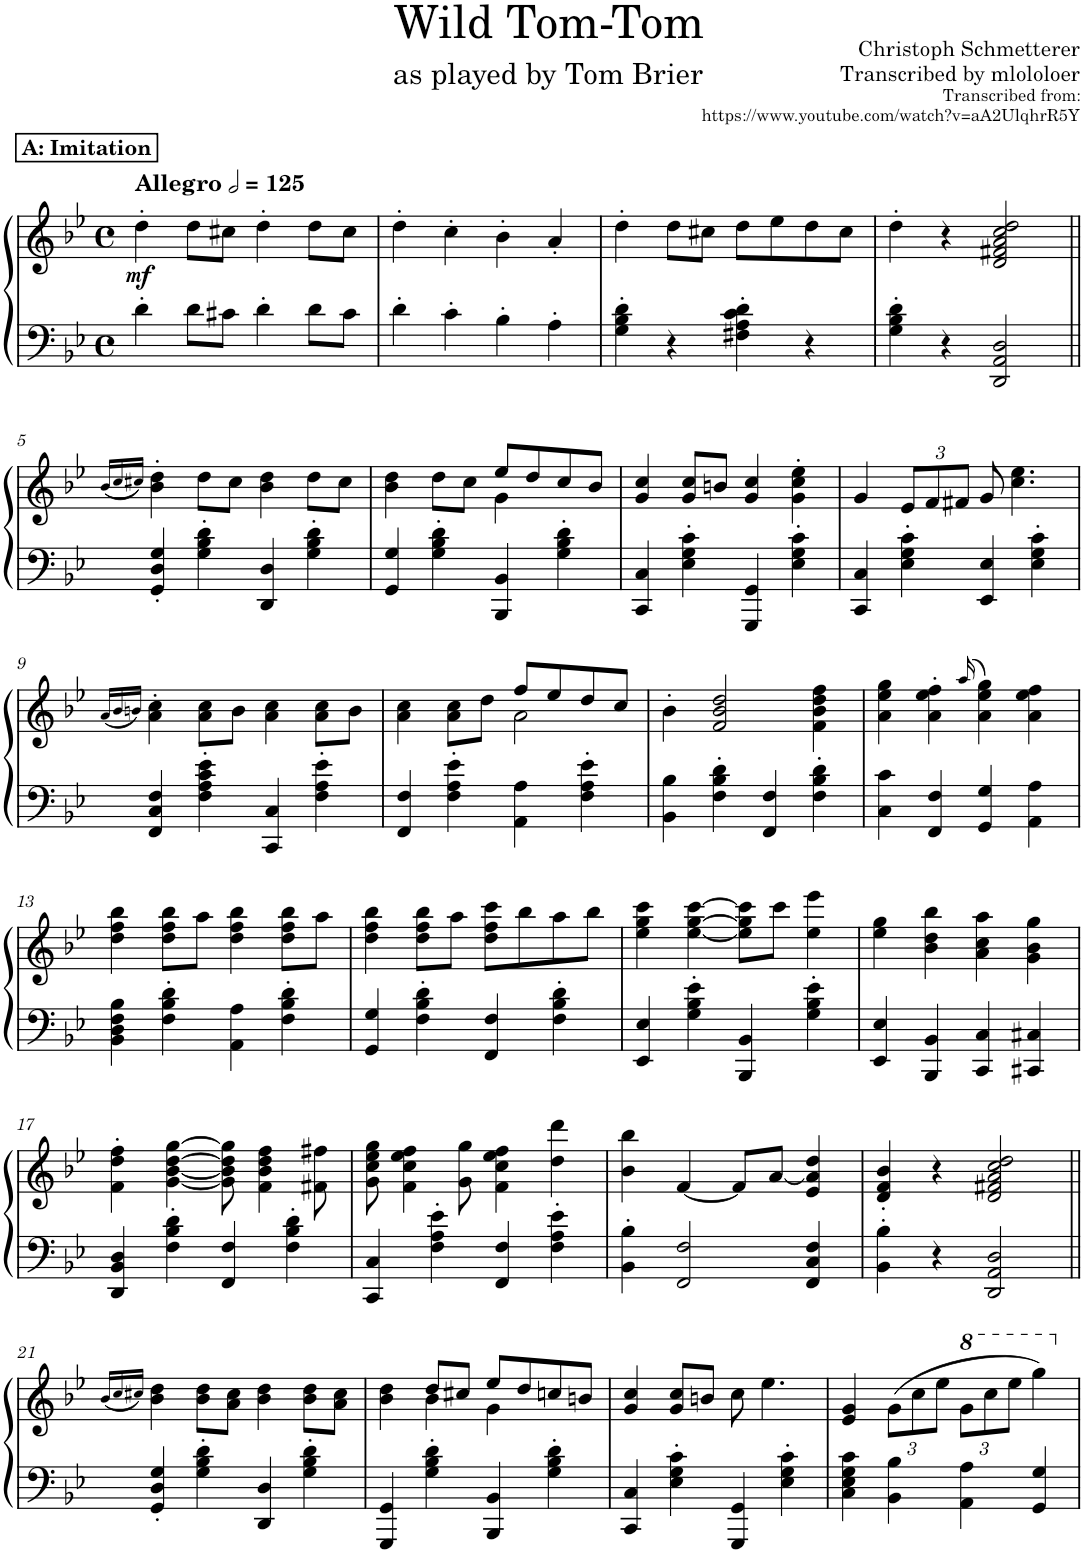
**kern	**kern	**dynam
*part1	*part1	*part1
*staff2	*staff1	*staff1/2
*I"Piano	*	*
*I'Pno.	*	*
*clefF4	*clefG2	*
*k[b-e-]	*k[b-e-]	*
*M4/4	*M4/4	*
*met(c)	*met(c)	*
*MM250	*MM250	*
!!LO:REH:place=s1:a:B:cj:t=A&colon; Imitation
=1	=1	=1
!	!LO:TX:a:B:t=Allegro	!
!	!	!LO:DY:b
4d'\	4dd'\	mf
8d\L	8dd\L	.
8c#X\J	8cc#X\J	.
4d'\	4dd'\	.
8d\L	8dd\L	.
8c#\J	8cc#\J	.
=2	=2	=2
4d'\	4dd'\	.
4c'\	4cc'\	.
4B-'\	4b-'\	.
4A'\	4a'/	.
=3	=3	=3
4G\' 4B-\' 4d\'	4dd'\	.
4r	8dd\L	.
.	8cc#X\J	.
4F#X\' 4A\' 4c\' 4d\'	8dd\L	.
.	8ee-\	.
4r	8dd\	.
.	8cc#\J	.
=4	=4	=4
4G\' 4B-\' 4d\'	4dd'\	.
4r	4r	.
2DD/ 2AA/ 2D/	2d/ 2f#X/ 2a/ 2cc/ 2dd/	.
!!LO:LB:g=z
=5||	=5||	=5||
.	(16qb-/LL	.
.	16qcc/	.
.	16qcc#X/JJ)	.
4GG/' 4D/' 4G/'	4b-\' 4dd\'	.
4G\' 4B-\' 4d\'	8dd\L	.
.	8cc#\J	.
4DD/ 4D/	4b-\ 4dd\	.
4G\' 4B-\' 4d\'	8dd\L	.
.	8cc#\J	.
=6	=6	=6
*	*^	*
4GG/ 4G/	4b-\ 4dd\	2ryy	.
4G\' 4B-\' 4d\'	8dd\L	.	.
.	8cc\J	.	.
4BBB-/ 4BB-/	8ee-/L	4g\	.
.	8dd/	.	.
4G\' 4B-\' 4d\'	8cc/	4ryy	.
.	8b-/J	.	.
*	*v	*v	*
=7	=7	=7
4CC/ 4C/	4g/ 4cc/	.
4E-\' 4G\' 4c\'	8g/ 8cc/L	.
.	8bn/J	.
4GGG/ 4GG/	4g/ 4cc/	.
4E-\' 4G\' 4c\'	4g\' 4cc\' 4ee-\'	.
=8	=8	=8
4CC/ 4C/	4g/	.
*	*Xbrackettup	*
4E-\' 4G\' 4c\'	12e-/L	.
.	12f/	.
.	12f#X/J	.
4EE-/ 4E-/	8g/	.
.	4.cc\ 4.ee-\	.
4E-\' 4G\' 4c\'	.	.
!!LO:LB:g=z
=9	=9	=9
.	(16qa/LL	.
.	16qb-/	.
.	16qbn/JJ)	.
4FF/ 4C/ 4F/	4a\' 4cc\'	.
4F\' 4A\' 4c\' 4e-\'	8a\ 8cc\L	.
.	8b\J	.
4CC/ 4C/	4a\ 4cc\	.
4F\' 4A\' 4e-\'	8a\ 8cc\L	.
.	8b\J	.
=10	=10	=10
*	*^	*
4FF/ 4F/	4a\ 4cc\	2ryy	.
4F\' 4A\' 4e-\'	8a\ 8cc\L	.	.
.	8dd\J	.	.
4AA\ 4A\	8ff/L	2a\	.
.	8ee-/	.	.
4F\' 4A\' 4e-\'	8dd/	.	.
.	8cc/J	.	.
*	*v	*v	*
=11	=11	=11
4BB-\ 4B-\	4b-'\	.
4F\' 4B-\' 4d\'	2f/ 2b-/ 2dd/	.
4FF/ 4F/	.	.
4F\' 4B-\' 4d\'	4f\ 4b-\ 4dd\ 4ff\	.
=12	=12	=12
4C\ 4c\	4a\ 4ee-\ 4gg\	.
4FF/ 4F/	4a\' 4ee-\' 4ff\'	.
.	(>16qaa/	.
4GG/ 4G/	4a\ 4ee-\ 4gg\)	.
4AA\ 4A\	4a\ 4ee-\ 4ff\	.
!!LO:LB:g=z
=13	=13	=13
4BB-\ 4D\ 4F\ 4B-\	4dd\ 4ff\ 4bb-\	.
4F\' 4B-\' 4d\'	8dd\ 8ff\ 8bb-\L	.
.	8aa\J	.
4AA\ 4A\	4dd\ 4ff\ 4bb-\	.
4F\' 4B-\' 4d\'	8dd\ 8ff\ 8bb-\L	.
.	8aa\J	.
=14	=14	=14
4GG/ 4G/	4dd\ 4ff\ 4bb-\	.
4F\' 4B-\' 4d\'	8dd\ 8ff\ 8bb-\L	.
.	8aa\J	.
4FF/ 4F/	8dd\ 8ff\ 8ccc\L	.
.	8bb-\	.
4F\' 4B-\' 4d\'	8aa\	.
.	8bb-\J	.
=15	=15	=15
4EE-/ 4E-/	4ee-\ 4gg\ 4ccc\	.
4G\' 4B-\' 4e-\'	[4ee-\ [4gg\ [4ccc\	.
4BBB-/ 4BB-/	8ee-\] 8gg\] 8ccc\]L	.
.	8ccc\J	.
4G\' 4B-\' 4e-\'	4ee-\ 4eee-\	.
=16	=16	=16
4EE-/ 4E-/	4ee-\ 4gg\	.
4BBB-/ 4BB-/	4b-\ 4dd\ 4bb-\	.
4CC/ 4C/	4a\ 4cc\ 4aa\	.
4CC#X/ 4C#X/	4g\ 4b-\ 4gg\	.
!!LO:LB:g=z
=17	=17	=17
4DD/ 4BB-/ 4D/	4f\' 4dd\' 4ff\'	.
4F\' 4B-\' 4d\'	[4g\ [4b-\ [4dd\ [4gg\	.
4FF/ 4F/	8g\] 8b-\] 8dd\] 8gg\]	.
.	4f\ 4b-\ 4dd\ 4ff\	.
4F\' 4B-\' 4d\'	.	.
.	8f#X\ 8ff#X\	.
=18	=18	=18
4CC/ 4C/	8g\ 8cc\ 8ee-\ 8gg\	.
.	4f\ 4cc\ 4ee-\ 4ff\	.
4F\' 4A\' 4e-\'	.	.
.	8g\ 8gg\	.
4FF/ 4F/	4f\ 4cc\ 4ee-\ 4ff\	.
4F\' 4A\' 4e-\'	4dd\ 4ddd\	.
=19	=19	=19
4BB-\' 4B-\'	4b-\ 4bb-\	.
2FF/ 2F/	[4f/	.
.	8f/L]	.
.	[8a/J	.
4FF/ 4C/ 4F/	4e-/ 4a/] 4dd/	.
=20	=20	=20
4BB-\' 4B-\'	4d/' 4f/' 4b-/'	.
4r	4r	.
2DD/ 2AA/ 2D/	2d/ 2f#X/ 2a/ 2cc/ 2dd/	.
!!LO:LB:g=z
=21||	=21||	=21||
.	(16qb-/LL	.
.	16qcc/	.
.	16qcc#X/JJ)	.
4GG/' 4D/' 4G/'	4b-\ 4dd\	.
4G\' 4B-\' 4d\'	8b-\ 8dd\L	.
.	8a\ 8cc#\J	.
4DD/ 4D/	4b-\ 4dd\	.
4G\' 4B-\' 4d\'	8b-\ 8dd\L	.
.	8a\ 8cc#\J	.
=22	=22	=22
*	*^	*
4GGG/ 4GG/	4b-\ 4dd\	4ryy	.
4G\' 4B-\' 4d\'	8dd/L	4b-\	.
.	8cc#X/J	.	.
4BBB-/ 4BB-/	8ee-/L	4g\	.
.	8dd/	.	.
4G\' 4B-\' 4d\'	8ccn/	4ryy	.
.	8bn/J	.	.
*	*v	*v	*
=23	=23	=23
4CC/ 4C/	4g/ 4cc/	.
4E-\' 4G\' 4c\'	8g/ 8cc/L	.
.	8bn/J	.
4GGG/ 4GG/	8cc\	.
.	4.ee-\	.
4E-\' 4G\' 4c\'	.	.
=24	=24	=24
4C\ 4E-\ 4G\ 4c\	4e-/ 4g/	.
4BB-\ 4B-\	(12g\L	.
.	12cc\	.
.	12ee-\J	.
*	*8va	*
4AA\ 4A\	12gg\L	.
.	12ccc\	.
.	12eee-\J	.
4GG/ 4G/	4ggg\)	.
*	*X8va	*
=	=	=
*-	*-	*-
